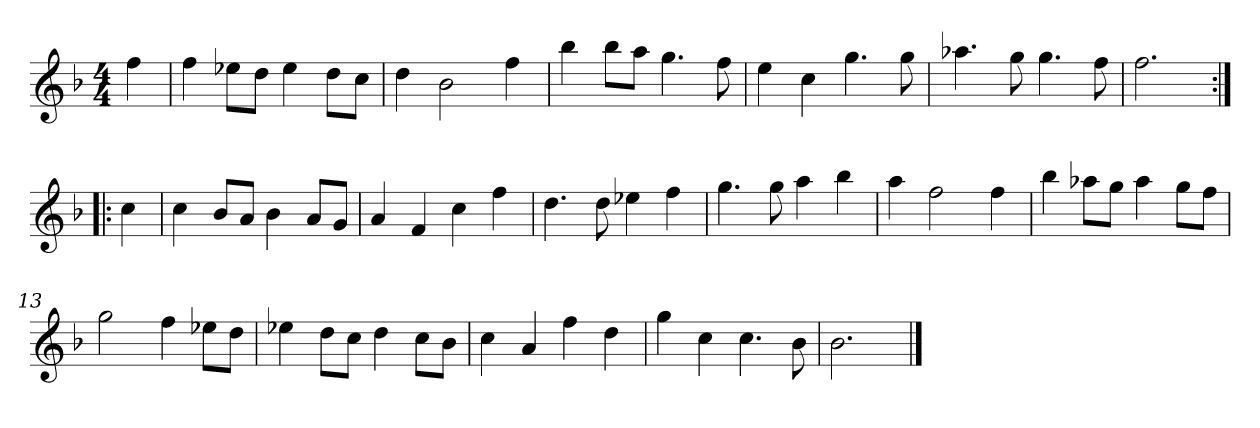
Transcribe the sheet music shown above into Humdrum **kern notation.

**kern
*part1
*staff1
*clefG2
*k[b-]
*B-:lyd
*M4/4
*MM120
=
4ff
=1
4ff
8ee-X\L
8dd\J
4ee-
8dd\L
8cc\J
=2
4dd
2b-
4ff
=3
4bb-
8bb-\L
8aa\J
4.gg
8ff
=4
4ee
4cc
4.gg
8gg
=5
4.aa-X
8gg
4.gg
8ff
=6
2.ff
=:|!|:
4cc
=7
4cc
8b-/L
8a/J
4b-
8a/L
8g/J
=8
4a
4f
4cc
4ff
=9
4.dd
8dd
4ee-X
4ff
=10
4.gg
8gg
4aa
4bb-
=11
4aa
2ff
4ff
=12
4bb-
8aa-X\L
8gg\J
4aa-
8gg\L
8ff\J
=13
2gg
4ff
8ee-X\L
8dd\J
=14
4ee-X
8dd\L
8cc\J
4dd
8cc\L
8b-\J
=15
4cc
4a
4ff
4dd
=16
4gg
4cc
4.cc
8b-
=17
2.b-
==
*-
